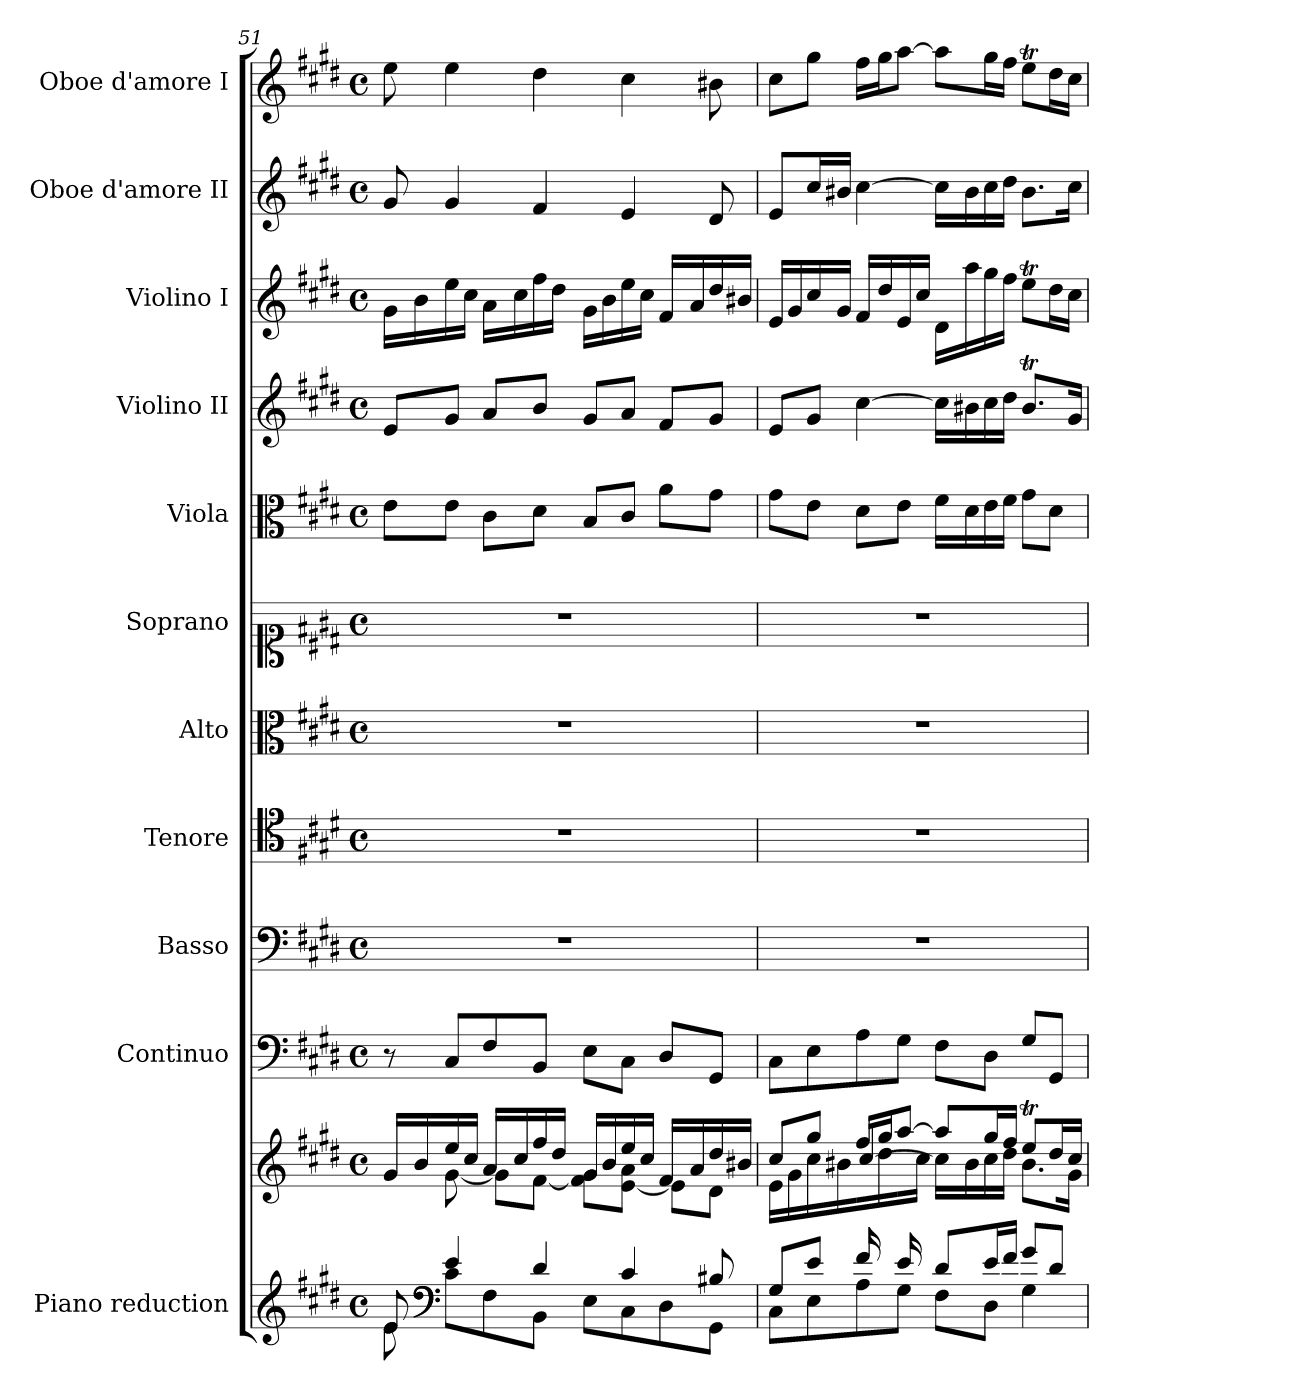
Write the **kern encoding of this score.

**kern	**kern	**kern	**kern	**kern	**kern	**kern	**kern	**kern	**kern	**kern	**kern
*part11	*part11	*part10	*part9	*part8	*part7	*part6	*part5	*part4	*part3	*part2	*part1
*staff12	*staff11	*staff10	*staff9	*staff8	*staff7	*staff6	*staff5	*staff4	*staff3	*staff2	*staff1
*I"Piano reduction	*	*I"Continuo	*I"Basso	*I"Tenore	*I"Alto	*I"Soprano	*I"Viola	*I"Violino II	*I"Violino I	*I"Oboe d'amore II	*I"Oboe d'amore I
*I'Pno	*	*	*	*	*	*	*I'Vla	*I'Vln	*I'Vln	*I'Ob	*I'Ob
*clefG2	*clefG2	*clefF4	*clefF4	*clefC4	*clefC3	*clefC1	*clefC3	*clefG2	*clefG2	*clefG2	*clefG2
*k[f#c#g#d#]	*k[f#c#g#d#]	*k[f#c#g#d#]	*k[f#c#g#d#]	*k[f#c#g#d#]	*k[f#c#g#d#]	*k[f#c#g#d#]	*k[f#c#g#d#]	*k[f#c#g#d#]	*k[f#c#g#d#]	*k[f#c#g#d#]	*k[f#c#g#d#]
*M4/4	*M4/4	*M4/4	*M4/4	*M4/4	*M4/4	*M4/4	*M4/4	*M4/4	*M4/4	*M4/4	*M4/4
*met(c)	*met(c)	*met(c)	*met(c)	*met(c)	*met(c)	*met(c)	*met(c)	*met(c)	*met(c)	*met(c)	*met(c)
=51	=51	=51	=51	=51	=51	=51	=51	=51	=51	=51	=51
*^	*^	*	*	*	*	*	*	*	*	*	*
8e/	8e\	16g#/LL	8ryy	8r	1r	1r	1r	1r	8e\L	8e/L	16g#\LL	8g#/	8ee\
.	.	16b/	.	.	.	.	.	.	.	.	16b\	.	.
*clefF4	*	*	*	*	*	*	*	*	*	*	*	*	*
4e/	8c#\L	16ee/	[8g#\	8C#/L	.	.	.	.	8e\J	8g#/J	16ee\	4g#/	4ee\
.	.	16cc#/JJ	.	.	.	.	.	.	.	.	16cc#\JJ	.	.
.	8F#\	16a/LL	8g#\L]	8F#/	.	.	.	.	8c#\L	8a/L	16a\LL	.	.
.	.	16cc#/	.	.	.	.	.	.	.	.	16cc#\	.	.
4d#/	8BB\J	16ff#/	[8f#\J	8BB/J	.	.	.	.	8d#\J	8b/J	16ff#\	4f#/	4dd#\
.	.	16dd#/JJ	.	.	.	.	.	.	.	.	16dd#\JJ	.	.
.	8E\L	16g#/LL	8f#\] 8g#\L	8E\L	.	.	.	.	8B/L	8g#/L	16g#\LL	.	.
.	.	16b/	.	.	.	.	.	.	.	.	16b\	.	.
4c#/	8C#\	16ee/	[8e\ 8a\J	8C#\J	.	.	.	.	8c#/J	8a/J	16ee\	4e/	4cc#\
.	.	16cc#/JJ	.	.	.	.	.	.	.	.	16cc#\JJ	.	.
.	8D#\	16f#/LL	8e\L]	8D#/L	.	.	.	.	8a\L	8f#/L	16f#/LL	.	.
.	.	16a/	.	.	.	.	.	.	.	.	16a/	.	.
8B#X/	8GG#\J	16dd#/	8d#\J	8GG#/J	.	.	.	.	8g#\J	8g#/J	16dd#/	8d#/	8b#X\
.	.	16b#X/JJ	.	.	.	.	.	.	.	.	16b#X/JJ	.	.
=52	=52	=52	=52	=52	=52	=52	=52	=52	=52	=52	=52	=52	=52
*	*^	*	*^	*	*	*	*	*	*	*	*	*	*
4ryy	8G#/L	8C#\L	8cc#/L	16e\LL	4ryy	8C#\L	1r	1r	1r	1r	8g#\L	8e/L	16e/LL	8e/L	8cc#\L
.	.	.	.	16g#\	.	.	.	.	.	.	.	.	16g#/	.	.
.	8e/J	8E\	8gg#/J	16cc#\	.	8E\	.	.	.	.	8e\J	8g#/J	16cc#/	16cc#/L	8gg#\J
.	.	.	.	16b#X\JJ	.	.	.	.	.	.	.	.	16g#/JJ	16b#X/JJ	.
16f#/LL	4ryy	8A\	16ff#/LL	16ryy	[4cc#/	8A\	.	.	.	.	8d#\L	[4cc#\	16f#/LL	[4cc#\	16ff#\LL
16ryy	.	.	16gg#/J	16dd#\	.	.	.	.	.	.	.	.	16dd#/	.	16gg#\J
16e/	.	8G#\J	[8aa/J	16ryy	.	8G#\J	.	.	.	.	8e\J	.	16e/	.	[8aa\J
2ryy	.	.	.	16cc#\JJ	.	.	.	.	.	.	.	.	16cc#/JJ	.	.
.	8d#/L	8F#\L	8aa/L]	16cc#\LL]	2ryy	8F#\L	.	.	.	.	16f#\LL	16cc#\LL]	16d#\LL	16cc#\LL]	8aa\L]
.	.	.	.	16b#\	.	.	.	.	.	.	16d#\	16b#X\	16aa\	16b#\	.
.	16e/L	8D#\J	16gg#/L	16cc#\	.	8D#\J	.	.	.	.	16e\	16cc#\	16gg#\	16cc#\	16gg#\L
.	16f#/JJ	.	16ff#/JJ	16dd#\JJ	.	.	.	.	.	.	16f#\JJ	16dd#\JJ	16ff#\JJ	16dd#\JJ	16ff#\JJ
.	8g#/L	4G#\	8eeT/L	8.b#\L	.	8G#/L	.	.	.	.	8g#\L	8.b#t/L	8eeT\L	8.b#\L	8eeT\L
.	8d#/J	.	16dd#/L	.	.	8GG#/J	.	.	.	.	8d#\J	.	16dd#\L	.	16dd#\L
16ryy	.	.	16cc#/JJ	16g#\Jk	.	.	.	.	.	.	.	16g#/Jk	16cc#\JJ	16cc#\Jk	16cc#\JJ
*v	*v	*v	*	*	*	*	*	*	*	*	*	*	*	*	*
*	*v	*v	*v	*	*	*	*	*	*	*	*	*	*
=	=	=	=	=	=	=	=	=	=	=	=
*-	*-	*-	*-	*-	*-	*-	*-	*-	*-	*-	*-
